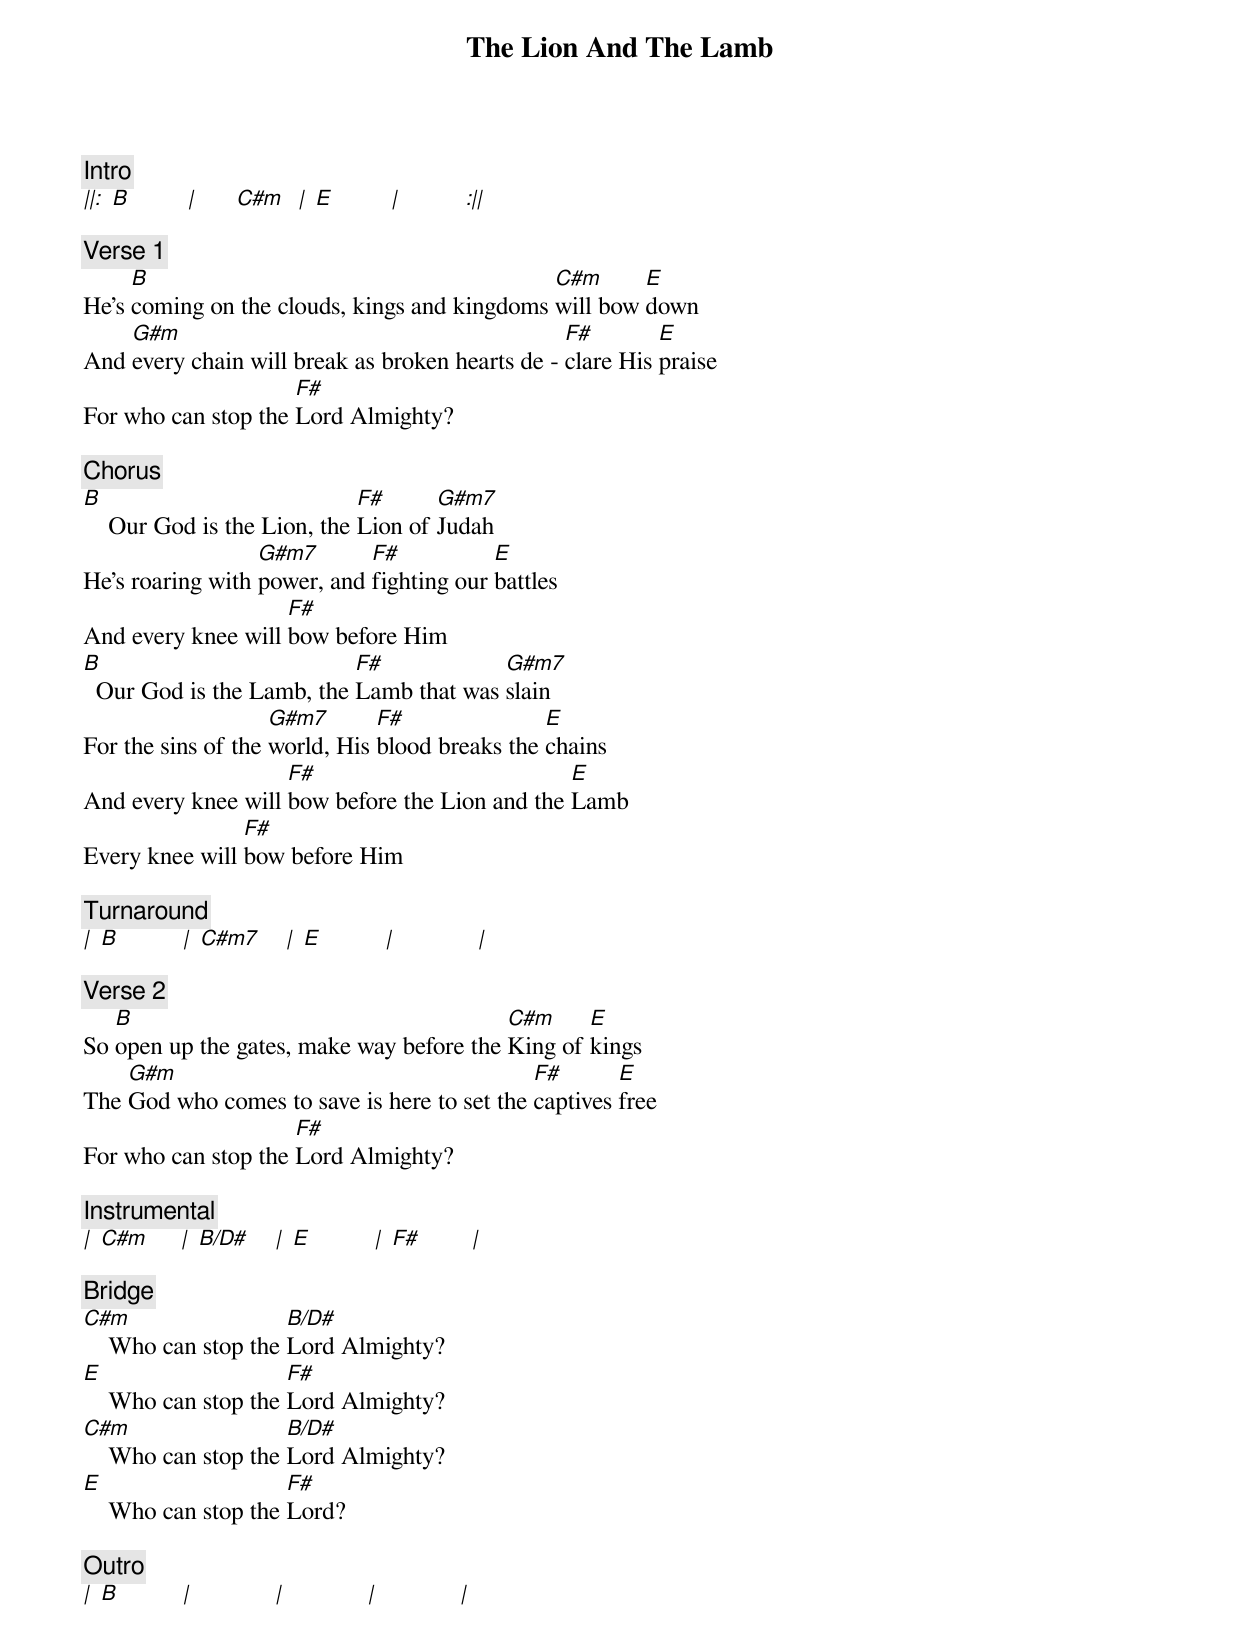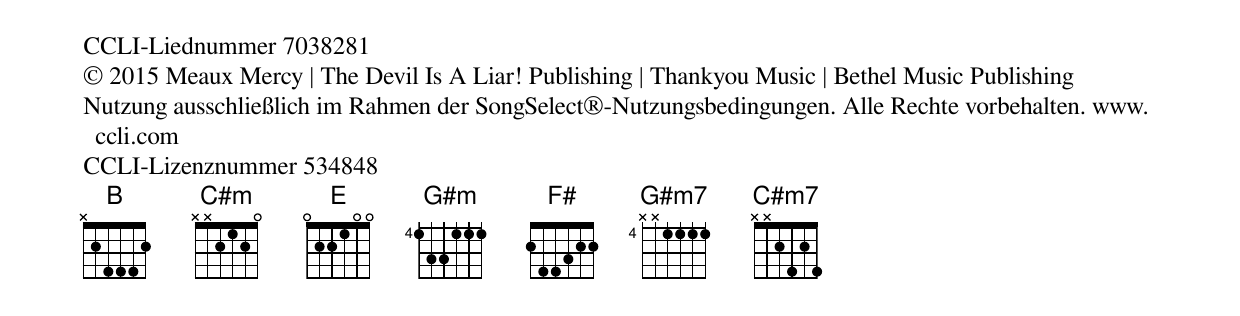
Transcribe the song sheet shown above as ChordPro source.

{title: The Lion And The Lamb}
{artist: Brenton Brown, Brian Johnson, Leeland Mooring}
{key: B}
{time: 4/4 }
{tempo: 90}
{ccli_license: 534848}
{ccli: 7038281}
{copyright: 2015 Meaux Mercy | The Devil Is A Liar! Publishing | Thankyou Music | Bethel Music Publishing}
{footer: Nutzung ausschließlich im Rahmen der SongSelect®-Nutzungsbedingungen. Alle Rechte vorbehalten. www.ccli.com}

{comment: Intro}
[||:] [B]         [|]      [C#m]  [|] [E]         [|]          [:||]

{comment: Verse 1}
He's [B]coming on the clouds, kings and kingdoms [C#m]will bow [E]down
And [G#m]every chain will break as broken hearts de - [F#]clare His [E]praise
For who can stop the [F#]Lord Almighty?

{comment: Chorus}
[B]    Our God is the Lion, the [F#]Lion of [G#m7]Judah
He's roaring with [G#m7]power, and [F#]fighting our [E]battles
And every knee will [F#]bow before Him
[B]  Our God is the Lamb, the [F#]Lamb that was [G#m7]slain
For the sins of the [G#m7]world, His [F#]blood breaks the [E]chains
And every knee will [F#]bow before the Lion and the [E]Lamb
Every knee will [F#]bow before Him

{comment: Turnaround}
[|] [B]          [|] [C#m7]    [|] [E]          [|]             [|]

{comment: Verse 2}
So [B]open up the gates, make way before the [C#m]King of [E]kings
The [G#m]God who comes to save is here to set the [F#]captives [E]free
For who can stop the [F#]Lord Almighty?

{comment: Instrumental}
[|] [C#m]     [|] [B/D#]    [|] [E]          [|] [F#]        [|]

{comment: Bridge}
[C#m]    Who can stop the [B/D#]Lord Almighty?
[E]    Who can stop the [F#]Lord Almighty?
[C#m]    Who can stop the [B/D#]Lord Almighty?
[E]    Who can stop the [F#]Lord?

{comment: Outro}
[|] [B]          [|]             [|]             [|]             [|]


CCLI-Liednummer 7038281
© 2015 Meaux Mercy | The Devil Is A Liar! Publishing | Thankyou Music | Bethel Music Publishing
Nutzung ausschließlich im Rahmen der SongSelect®-Nutzungsbedingungen. Alle Rechte vorbehalten. www.ccli.com
CCLI-Lizenznummer 534848
